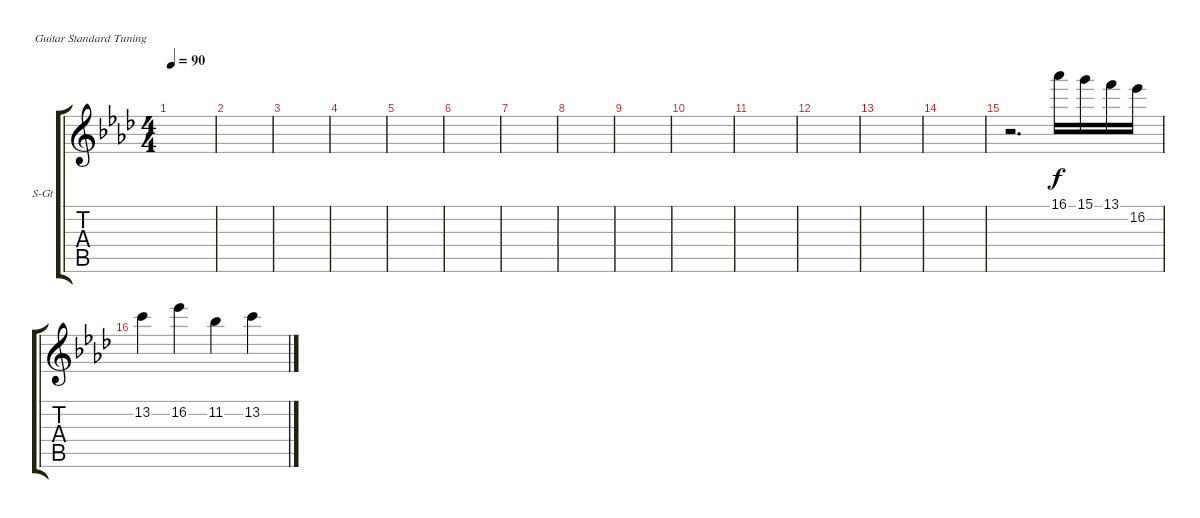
\defaultSystemsLayout 4
\bracketExtendMode groupsimilarinstruments
\firstSystemTrackNameOrientation horizontal
\otherSystemsTrackNameOrientation horizontal
\track ("Steel Guitar" "S-Gt") {instrument acousticguitarsteel}
\staff {score tabs}
\tuning (E4 B3 G3 D3 A2 E2)
\ts (4 4)
\tempo 90
\clef g2
\scale
0.542435
\ks ab
|
\scale
0.228782 |
\scale
0.228782 |
\scale
0.333333 |
\scale
0.333333 |
\scale
0.333333 |
\scale
0.333333 |
\scale
0.333333 |
\scale
0.333333 |
\scale
0.333333 |
\scale
0.333333 |
\scale
0.333333 |
\scale
0.333333 |
\scale
0.333333 |
\scale
0.333333 r.2{d} 16.1.16 15.1.16 13.1.16 16.2.16 |
\scale
0.333333 13.2.4 16.2.4 11.2.4 13.2.4
